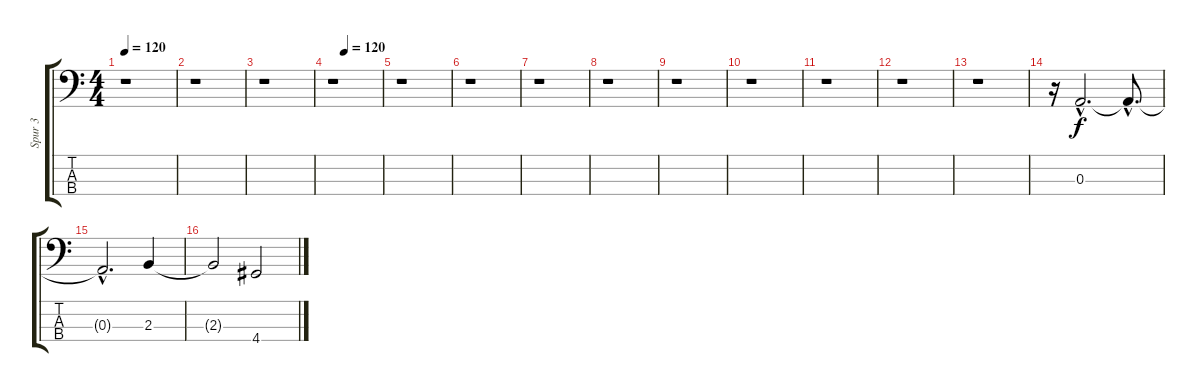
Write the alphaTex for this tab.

\track ("Spur 3" "Spur 3") {instrument electricbassfinger}
\staff {score tabs}
\tuning (G2 D2 A1 E1) {hide}
\ts (4 4)
\tempo 120
\clef f4
\ks c
r.1{dy f instrument electricbassfinger} |
r.1 |
r.1 |
\tempo (120 0.25)
r.1 |
r.1 |
r.1 |
r.1 |
r.1 |
r.1 |
r.1 |
r.1 |
r.1 |
r.1 |
r.16 0.3{hac}.2{d} 0.3{hac t}.8{d} |
0.3{hac t}.2{d} 2.3.4 |
2.3{t}.2 4.4.2
